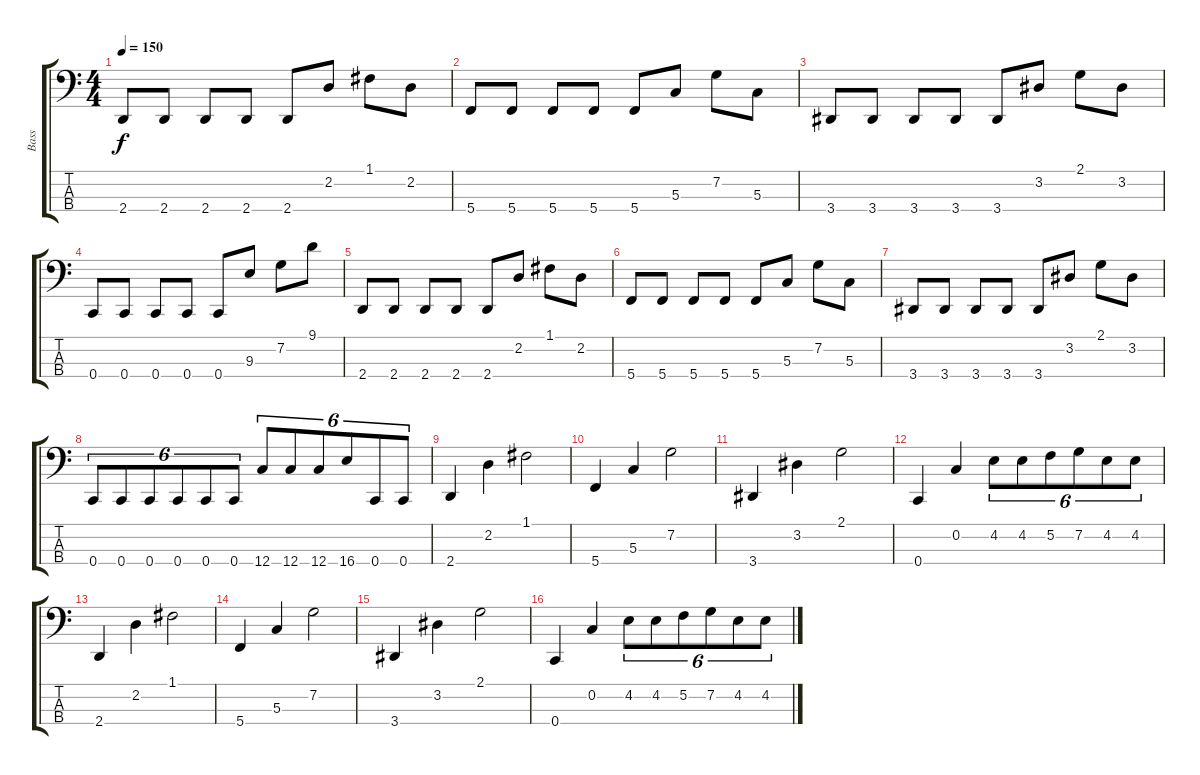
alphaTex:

\track ("Bass" "Bass") {instrument electricbasspick}
\staff {score tabs}
\tuning (F2 C2 G1 C1) {hide}
\ts (4 4)
\tempo 150
\clef f4
\ks c
2.4.8{dy f} 2.4.8 2.4.8 2.4.8 2.4.8 2.2.8 1.1.8 2.2.8 |
5.4.8 5.4.8 5.4.8 5.4.8 5.4.8 5.3.8 7.2.8 5.3.8 |
3.4.8 3.4.8 3.4.8 3.4.8 3.4.8 3.2.8 2.1.8 3.2.8 |
0.4.8 0.4.8 0.4.8 0.4.8 0.4.8 9.3.8 7.2.8 9.1.8 |
2.4.8 2.4.8 2.4.8 2.4.8 2.4.8 2.2.8 1.1.8 2.2.8 |
5.4.8 5.4.8 5.4.8 5.4.8 5.4.8 5.3.8 7.2.8 5.3.8 |
3.4.8 3.4.8 3.4.8 3.4.8 3.4.8 3.2.8 2.1.8 3.2.8 |
0.4.8{tu (6 4)} 0.4.8{tu (6 4)} 0.4.8{tu (6 4)} 0.4.8{tu (6 4)} 0.4.8{tu (6 4)} 0.4.8{tu (6 4)} 12.4.8{tu (6 4)} 12.4.8{tu (6 4)} 12.4.8{tu (6 4)} 16.4.8{tu (6 4)} 0.4.8{tu (6 4)} 0.4.8{tu (6 4)} |
2.4.4 2.2.4 1.1.2 |
5.4.4 5.3.4 7.2.2 |
3.4.4 3.2.4 2.1.2 |
0.4.4 0.2.4 4.2.8{tu (6 4)} 4.2.8{tu (6 4)} 5.2.8{tu (6 4)} 7.2.8{tu (6 4)} 4.2.8{tu (6 4)} 4.2.8{tu (6 4)} |
2.4.4 2.2.4 1.1.2 |
5.4.4 5.3.4 7.2.2 |
3.4.4 3.2.4 2.1.2 |
0.4.4 0.2.4 4.2.8{tu (6 4)} 4.2.8{tu (6 4)} 5.2.8{tu (6 4)} 7.2.8{tu (6 4)} 4.2.8{tu (6 4)} 4.2.8{tu (6 4)}
